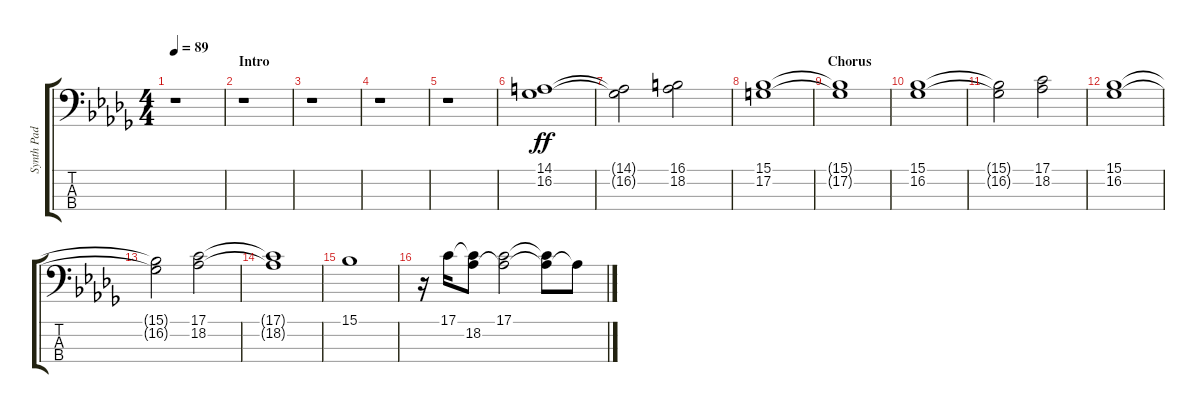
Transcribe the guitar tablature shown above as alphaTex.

\track ("Synth Pad (Staff 2)" "Synth Pad ") {instrument pad3polysynth}
\staff {score tabs}
\tuning (G2 D2 A1 E1) {hide}
\ts (4 4)
\tempo 89
\clef f4
\ks bbminor
r.1{dy ff instrument pad3polysynth} |
\section ("" "Intro")
r.1 |
r.1 |
r.1 |
r.1 |
(14.1 16.2).1 |
(14.1{t} 16.2{t}).2 (16.1 18.2).2 |
(15.1 17.2).1 |
\section ("" "Chorus")
(15.1{t} 17.2{t}).1 |
(15.1 16.2).1 |
(15.1{t} 16.2{t}).2 (17.1 18.2).2 |
(15.1 16.2).1 |
(15.1{t} 16.2{t}).2 (17.1 18.2).2 |
(17.1{t} 18.2{t}).1 |
15.1.1 |
r.16 17.1.16 (17.1{t} 18.2).8 (17.1 18.2{t}).2 (17.1{t} 18.2{t}).8 18.2{t}.8
